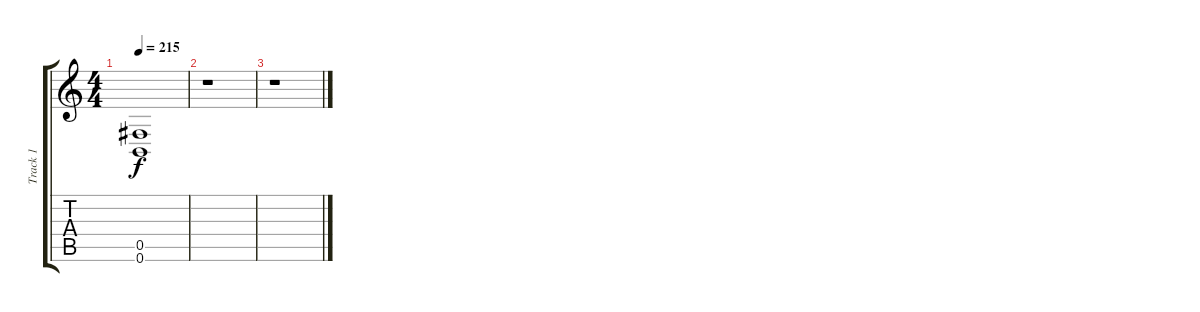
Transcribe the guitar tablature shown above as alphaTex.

\track ("Track 1" "Track 1") {instrument overdrivenguitar}
\staff {score tabs}
\tuning (Db4 Ab3 E3 B2 Gb2 B1) {hide}
\ts (4 4)
\tempo 215
\clef g2
\ks c
(0.5{t} 0.6{t}).1{dy f} |
r.1 |
r.1
